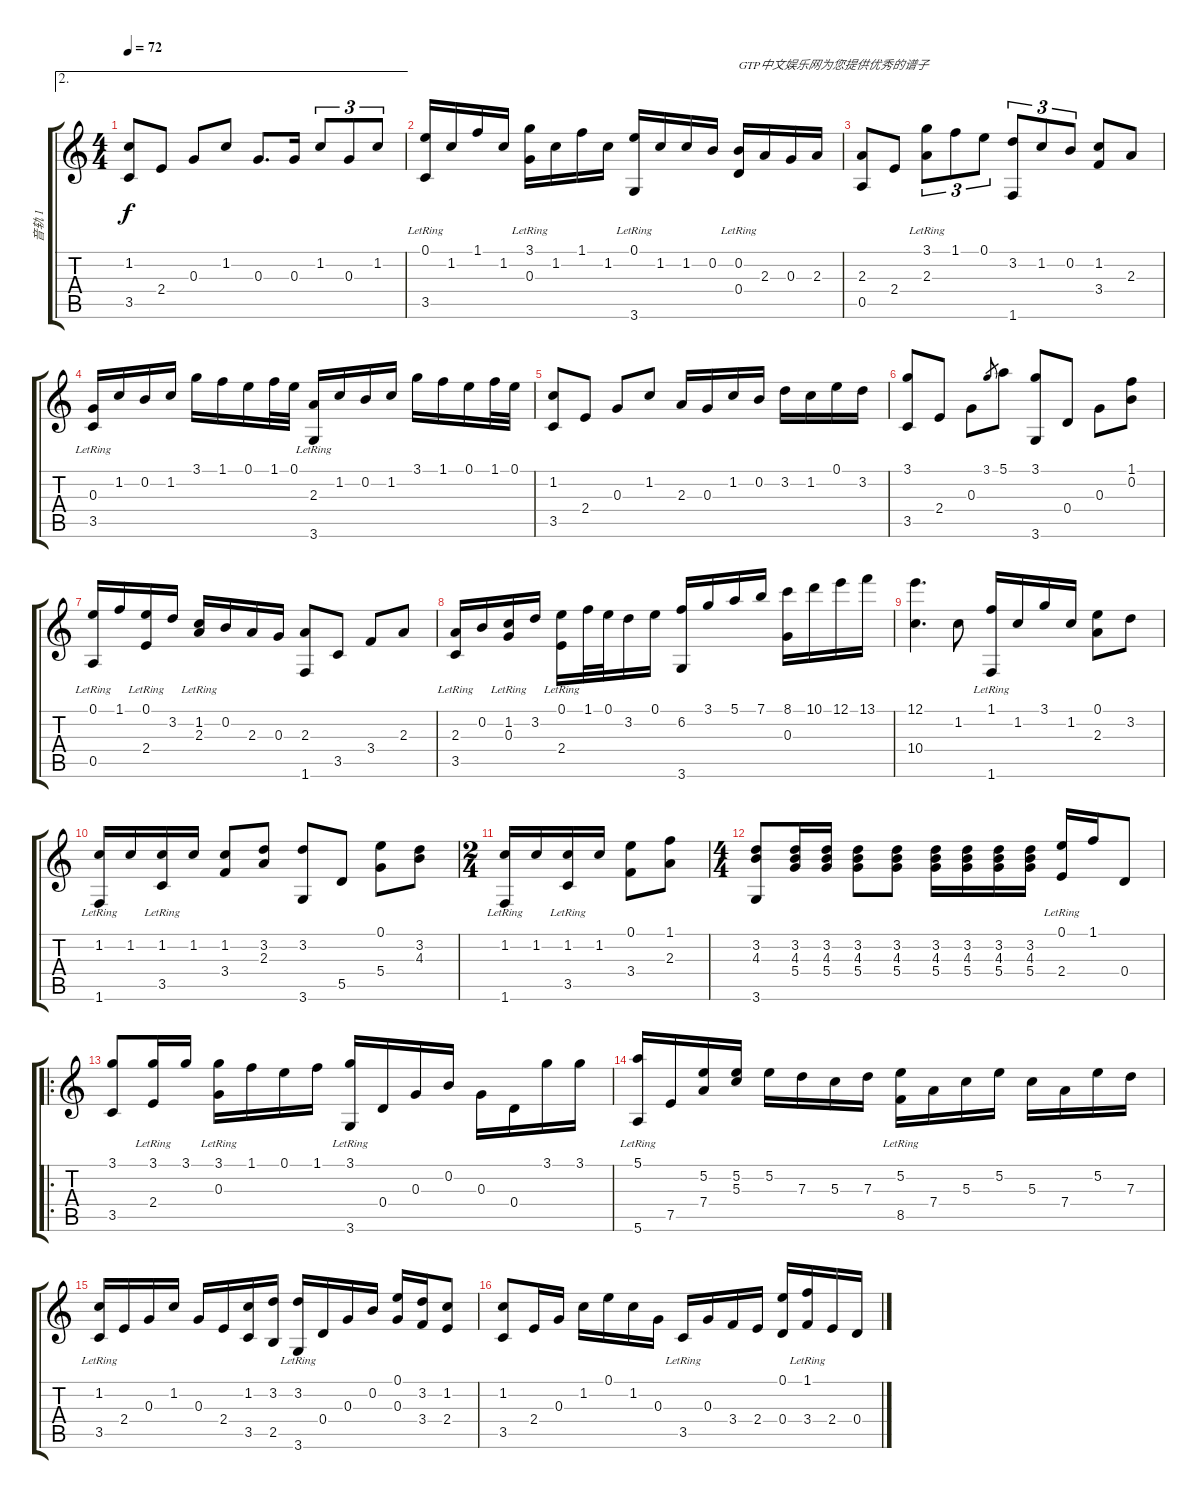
\track ("音轨 1" "音轨 1") {instrument acousticguitarsteel}
\staff {score tabs}
\tuning (E4 B3 G3 D3 A2 E2) {hide}
\ae 2
\ts (4 4)
\tempo 72
\clef g2
\ks c
(1.2 3.5).8{dy f} 2.4.8 0.3.8 1.2.8 0.3.8{d} 0.3.16 1.2.8{tu (3 2)} 0.3.8{tu (3 2)} 1.2.8{tu (3 2)} |
(0.1 3.5{lr}).16 1.2.16 1.1.16 1.2.16 (3.1 0.3{lr}).16 1.2.16 1.1.16 1.2.16 (0.1 3.6{lr}).16 1.2.16 1.2.16 0.2.16 (0.2 0.4{lr}).16{txt "GTP中文娱乐网为您提供优秀的谱子"} 2.3.16 0.3.16 2.3.16 |
(2.3 0.5).8 2.4.8 (3.1 2.3{lr}).8{tu (3 2)} 1.1.8{tu (3 2)} 0.1.8{tu (3 2)} (3.2 1.6).8{tu (3 2)} 1.2.8{tu (3 2)} 0.2.8{tu (3 2)} (1.2 3.4).8 2.3.8 |
(0.3 3.5{lr}).16 1.2.16 0.2.16 1.2.16 3.1.16 1.1.16 0.1.16 1.1.32 0.1.32 (2.3 3.6{lr}).16 1.2.16 0.2.16 1.2.16 3.1.16 1.1.16 0.1.16 1.1.32 0.1.32 |
(1.2 3.5).8 2.4.8 0.3.8 1.2.8 2.3.16 0.3.16 1.2.16 0.2.16 3.2.16 1.2.16 0.1.16 3.2.16 |
(3.1 3.5).8 2.4.8 0.3.8 3.1.8{gr} 5.1.8 (3.1 3.6).8 0.4.8 0.3.8 (1.1 0.2).8 |
(0.1 0.5{lr}).16 1.1.16 (0.1 2.4{lr}).16 3.2.16 (1.2 2.3{lr}).16 0.2.16 2.3.16 0.3.16 (2.3 1.6).8 3.5.8 3.4.8 2.3.8 |
(2.3 3.5{lr}).16 0.2.16 (1.2 0.3{lr}).16 3.2.16 (0.1 2.4{lr}).16 1.1.32 0.1.32 3.2.16 0.1.16 (6.2 3.6).16 3.1.16 5.1.16 7.1.16 (8.1 0.3).16 10.1.16 12.1.16 13.1.16 |
(12.1 10.4).4{d} 1.2.8 (1.1 1.6{lr}).16 1.2.16 3.1.16 1.2.16 (0.1 2.3).8 3.2.8 |
(1.2 1.6{lr}).16 1.2.16 (1.2 3.5{lr}).16 1.2.16 (1.2 3.4).8 (3.2 2.3).8 (3.2 3.6).8 5.5.8 (0.1 5.4).8 (3.2 4.3).8 |
\ts (2 4)
(1.2 1.6{lr}).16 1.2.16 (1.2 3.5{lr}).16 1.2.16 (0.1 3.4).8 (1.1 2.3).8 |
\ts (4 4)
(3.2 4.3 3.6).8 (3.2 4.3 5.4).16 (3.2 4.3 5.4).16 (3.2 4.3 5.4).8 (3.2 4.3 5.4).8 (3.2 4.3 5.4).16 (3.2 4.3 5.4).16 (3.2 4.3 5.4).16 (3.2 4.3 5.4).16 (0.1{lr} 2.4).16 1.1.16 0.4.8 |
\ro
(3.1 3.5).8 (3.1 2.4{lr}).16 3.1.16 (3.1 0.3{lr}).16 1.1.16 0.1.16 1.1.16 (3.1{lr} 3.6{lr}).16 0.4.16 0.3.16 0.2.16 0.3.16 0.4.16 3.1.16 3.1.16 |
(5.1{lr} 5.6{lr}).16 7.5.16 (5.2 7.4).16 (5.2 5.3).16 5.2.16 7.3.16 5.3.16 7.3.16 (5.2{lr} 8.5{lr}).16 7.4.16 5.3.16 5.2.16 5.3.16 7.4.16 5.2.16 7.3.16 |
(1.2{lr} 3.5{lr}).16 2.4.16 0.3.16 1.2.16 0.3.16 2.4.16 (1.2 3.5).16 (3.2 2.5).16 (3.2{lr} 3.6{lr}).16 0.4.16 0.3.16 0.2.16 (0.1 0.3).16 (3.2 3.4).16 (1.2 2.4).8 |
(1.2 3.5).8 2.4.16 0.3.16 1.2.16 0.1.16 1.2.16 0.3.16 3.5{lr}.16 0.3.16 3.4.16 2.4.16 (0.1 0.4).16 (1.1{lr} 3.4).16 2.4.16 0.4.16
